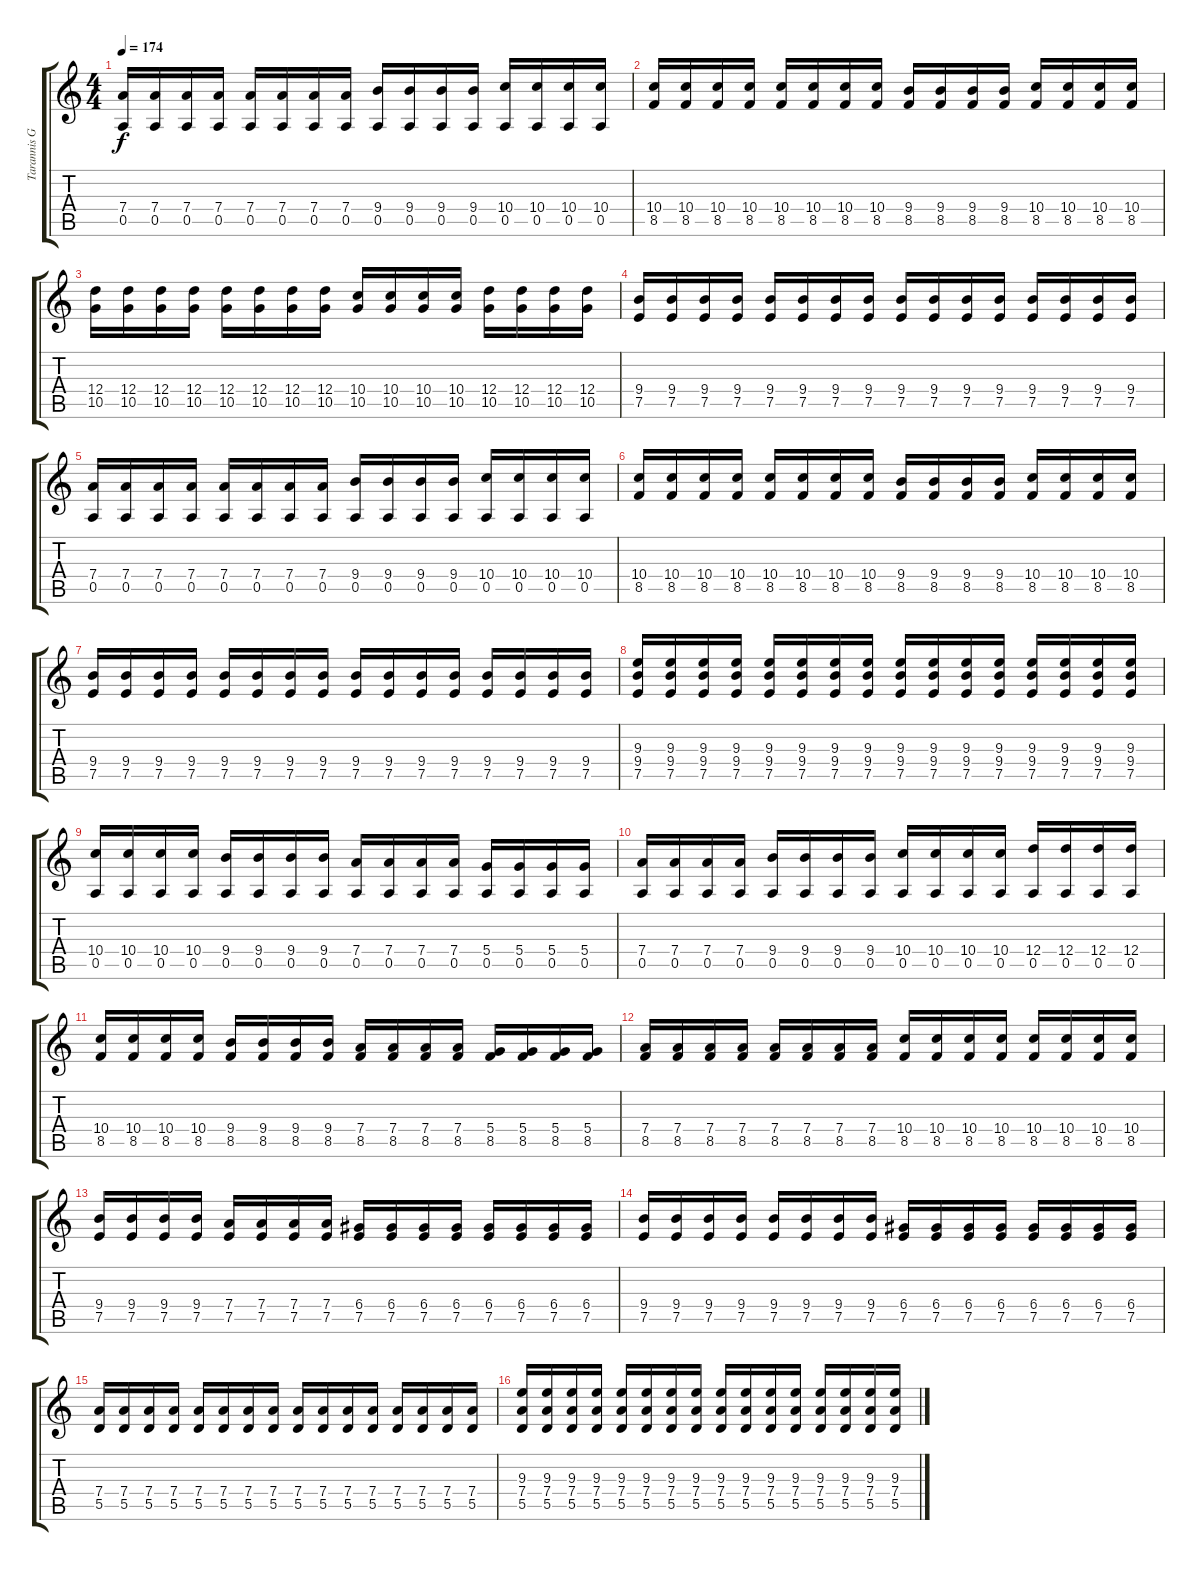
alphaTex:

\track ("Tarannis Guitar 2" "Tarannis G") {instrument overdrivenguitar}
\staff {score tabs}
\tuning (E4 B3 G3 D3 A2 E2) {hide}
\ts (4 4)
\tempo 174
\clef g2
\ks c
(7.4 0.5).16{dy f} (7.4 0.5).16 (7.4 0.5).16 (7.4 0.5).16 (7.4 0.5).16 (7.4 0.5).16 (7.4 0.5).16 (7.4 0.5).16 (9.4 0.5).16 (9.4 0.5).16 (9.4 0.5).16 (9.4 0.5).16 (10.4 0.5).16 (10.4 0.5).16 (10.4 0.5).16 (10.4 0.5).16 |
(10.4 8.5).16 (10.4 8.5).16 (10.4 8.5).16 (10.4 8.5).16 (10.4 8.5).16 (10.4 8.5).16 (10.4 8.5).16 (10.4 8.5).16 (9.4 8.5).16 (9.4 8.5).16 (9.4 8.5).16 (9.4 8.5).16 (10.4 8.5).16 (10.4 8.5).16 (10.4 8.5).16 (10.4 8.5).16 |
(12.4 10.5).16 (12.4 10.5).16 (12.4 10.5).16 (12.4 10.5).16 (12.4 10.5).16 (12.4 10.5).16 (12.4 10.5).16 (12.4 10.5).16 (10.4 10.5).16 (10.4 10.5).16 (10.4 10.5).16 (10.4 10.5).16 (12.4 10.5).16 (12.4 10.5).16 (12.4 10.5).16 (12.4 10.5).16 |
(9.4 7.5).16 (9.4 7.5).16 (9.4 7.5).16 (9.4 7.5).16 (9.4 7.5).16 (9.4 7.5).16 (9.4 7.5).16 (9.4 7.5).16 (9.4 7.5).16 (9.4 7.5).16 (9.4 7.5).16 (9.4 7.5).16 (9.4 7.5).16 (9.4 7.5).16 (9.4 7.5).16 (9.4 7.5).16 |
(7.4 0.5).16 (7.4 0.5).16 (7.4 0.5).16 (7.4 0.5).16 (7.4 0.5).16 (7.4 0.5).16 (7.4 0.5).16 (7.4 0.5).16 (9.4 0.5).16 (9.4 0.5).16 (9.4 0.5).16 (9.4 0.5).16 (10.4 0.5).16 (10.4 0.5).16 (10.4 0.5).16 (10.4 0.5).16 |
(10.4 8.5).16 (10.4 8.5).16 (10.4 8.5).16 (10.4 8.5).16 (10.4 8.5).16 (10.4 8.5).16 (10.4 8.5).16 (10.4 8.5).16 (9.4 8.5).16 (9.4 8.5).16 (9.4 8.5).16 (9.4 8.5).16 (10.4 8.5).16 (10.4 8.5).16 (10.4 8.5).16 (10.4 8.5).16 |
(9.4 7.5).16 (9.4 7.5).16 (9.4 7.5).16 (9.4 7.5).16 (9.4 7.5).16 (9.4 7.5).16 (9.4 7.5).16 (9.4 7.5).16 (9.4 7.5).16 (9.4 7.5).16 (9.4 7.5).16 (9.4 7.5).16 (9.4 7.5).16 (9.4 7.5).16 (9.4 7.5).16 (9.4 7.5).16 |
(9.3 9.4 7.5).16 (9.3 9.4 7.5).16 (9.3 9.4 7.5).16 (9.3 9.4 7.5).16 (9.3 9.4 7.5).16 (9.3 9.4 7.5).16 (9.3 9.4 7.5).16 (9.3 9.4 7.5).16 (9.3 9.4 7.5).16 (9.3 9.4 7.5).16 (9.3 9.4 7.5).16 (9.3 9.4 7.5).16 (9.3 9.4 7.5).16 (9.3 9.4 7.5).16 (9.3 9.4 7.5).16 (9.3 9.4 7.5).16 |
(10.4 0.5).16 (10.4 0.5).16 (10.4 0.5).16 (10.4 0.5).16 (9.4 0.5).16 (9.4 0.5).16 (9.4 0.5).16 (9.4 0.5).16 (7.4 0.5).16 (7.4 0.5).16 (7.4 0.5).16 (7.4 0.5).16 (5.4 0.5).16 (5.4 0.5).16 (5.4 0.5).16 (5.4 0.5).16 |
(7.4 0.5).16 (7.4 0.5).16 (7.4 0.5).16 (7.4 0.5).16 (9.4 0.5).16 (9.4 0.5).16 (9.4 0.5).16 (9.4 0.5).16 (10.4 0.5).16 (10.4 0.5).16 (10.4 0.5).16 (10.4 0.5).16 (12.4 0.5).16 (12.4 0.5).16 (12.4 0.5).16 (12.4 0.5).16 |
(10.4 8.5).16 (10.4 8.5).16 (10.4 8.5).16 (10.4 8.5).16 (9.4 8.5).16 (9.4 8.5).16 (9.4 8.5).16 (9.4 8.5).16 (7.4 8.5).16 (7.4 8.5).16 (7.4 8.5).16 (7.4 8.5).16 (5.4 8.5).16 (5.4 8.5).16 (5.4 8.5).16 (5.4 8.5).16 |
(7.4 8.5).16 (7.4 8.5).16 (7.4 8.5).16 (7.4 8.5).16 (7.4 8.5).16 (7.4 8.5).16 (7.4 8.5).16 (7.4 8.5).16 (10.4 8.5).16 (10.4 8.5).16 (10.4 8.5).16 (10.4 8.5).16 (10.4 8.5).16 (10.4 8.5).16 (10.4 8.5).16 (10.4 8.5).16 |
(9.4 7.5).16 (9.4 7.5).16 (9.4 7.5).16 (9.4 7.5).16 (7.4 7.5).16 (7.4 7.5).16 (7.4 7.5).16 (7.4 7.5).16 (6.4 7.5).16 (6.4 7.5).16 (6.4 7.5).16 (6.4 7.5).16 (6.4 7.5).16 (6.4 7.5).16 (6.4 7.5).16 (6.4 7.5).16 |
(9.4 7.5).16 (9.4 7.5).16 (9.4 7.5).16 (9.4 7.5).16 (9.4 7.5).16 (9.4 7.5).16 (9.4 7.5).16 (9.4 7.5).16 (6.4 7.5).16 (6.4 7.5).16 (6.4 7.5).16 (6.4 7.5).16 (6.4 7.5).16 (6.4 7.5).16 (6.4 7.5).16 (6.4 7.5).16 |
(7.4 5.5).16 (7.4 5.5).16 (7.4 5.5).16 (7.4 5.5).16 (7.4 5.5).16 (7.4 5.5).16 (7.4 5.5).16 (7.4 5.5).16 (7.4 5.5).16 (7.4 5.5).16 (7.4 5.5).16 (7.4 5.5).16 (7.4 5.5).16 (7.4 5.5).16 (7.4 5.5).16 (7.4 5.5).16 |
(9.3 7.4 5.5).16 (9.3 7.4 5.5).16 (9.3 7.4 5.5).16 (9.3 7.4 5.5).16 (9.3 7.4 5.5).16 (9.3 7.4 5.5).16 (9.3 7.4 5.5).16 (9.3 7.4 5.5).16 (9.3 7.4 5.5).16 (9.3 7.4 5.5).16 (9.3 7.4 5.5).16 (9.3 7.4 5.5).16 (9.3 7.4 5.5).16 (9.3 7.4 5.5).16 (9.3 7.4 5.5).16 (9.3 7.4 5.5).16
